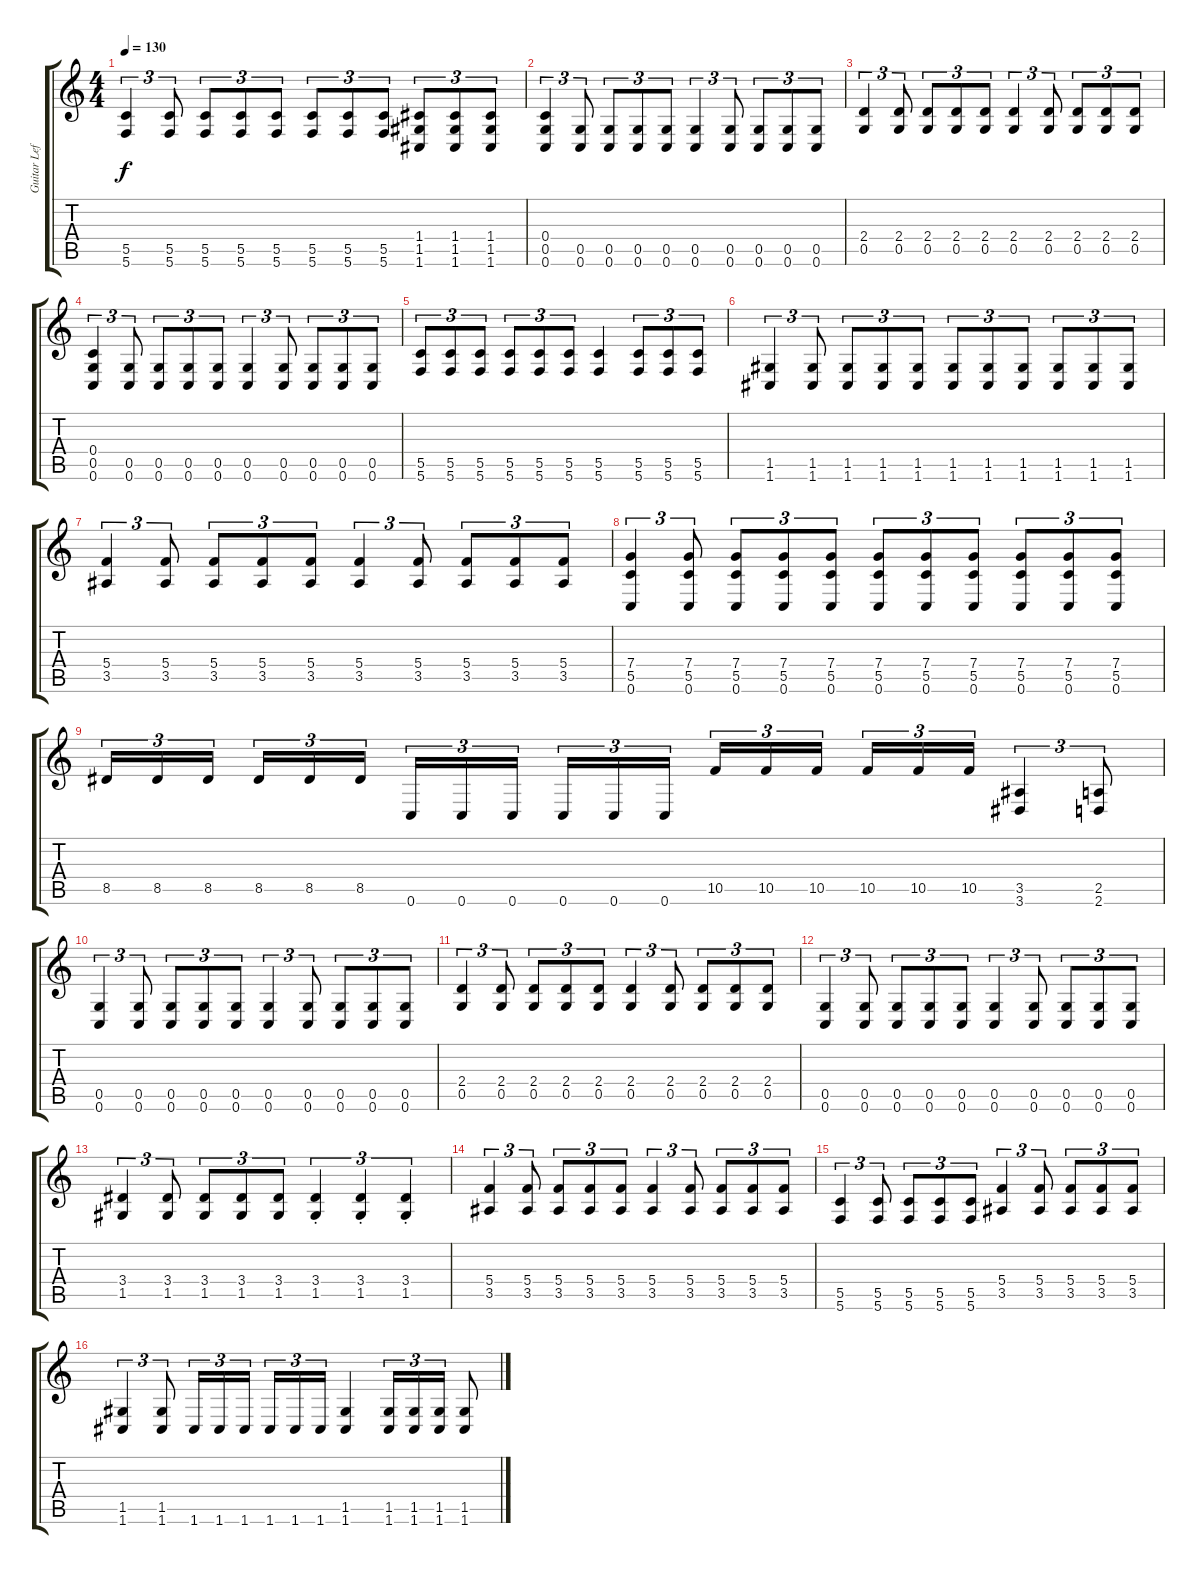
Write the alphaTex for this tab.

\track ("Guitar Left" "Guitar Lef") {instrument distortionguitar}
\staff {score tabs}
\tuning (D4 A3 F3 C3 G2 C2) {hide}
\ts (4 4)
\tempo 130
\clef g2
\ks c
(5.5 5.6).4{tu (3 2) dy f} (5.5 5.6).8{tu (3 2)} (5.5 5.6).8{tu (3 2)} (5.5 5.6).8{tu (3 2)} (5.5 5.6).8{tu (3 2)} (5.5 5.6).8{tu (3 2)} (5.5 5.6).8{tu (3 2)} (5.5 5.6).8{tu (3 2)} (1.4 1.5 1.6).8{tu (3 2)} (1.4 1.5 1.6).8{tu (3 2)} (1.4 1.5 1.6).8{tu (3 2)} |
(0.4 0.5 0.6).4{tu (3 2)} (0.5 0.6).8{tu (3 2)} (0.5 0.6).8{tu (3 2)} (0.5 0.6).8{tu (3 2)} (0.5 0.6).8{tu (3 2)} (0.5 0.6).4{tu (3 2)} (0.5 0.6).8{tu (3 2)} (0.5 0.6).8{tu (3 2)} (0.5 0.6).8{tu (3 2)} (0.5 0.6).8{tu (3 2)} |
(2.4 0.5).4{tu (3 2)} (2.4 0.5).8{tu (3 2)} (2.4 0.5).8{tu (3 2)} (2.4 0.5).8{tu (3 2)} (2.4 0.5).8{tu (3 2)} (2.4 0.5).4{tu (3 2)} (2.4 0.5).8{tu (3 2)} (2.4 0.5).8{tu (3 2)} (2.4 0.5).8{tu (3 2)} (2.4 0.5).8{tu (3 2)} |
(0.4 0.5 0.6).4{tu (3 2)} (0.5 0.6).8{tu (3 2)} (0.5 0.6).8{tu (3 2)} (0.5 0.6).8{tu (3 2)} (0.5 0.6).8{tu (3 2)} (0.5 0.6).4{tu (3 2)} (0.5 0.6).8{tu (3 2)} (0.5 0.6).8{tu (3 2)} (0.5 0.6).8{tu (3 2)} (0.5 0.6).8{tu (3 2)} |
(5.5 5.6).8{tu (3 2)} (5.5 5.6).8{tu (3 2)} (5.5 5.6).8{tu (3 2)} (5.5 5.6).8{tu (3 2)} (5.5 5.6).8{tu (3 2)} (5.5 5.6).8{tu (3 2)} (5.5 5.6).4 (5.5 5.6).8{tu (3 2)} (5.5 5.6).8{tu (3 2)} (5.5 5.6).8{tu (3 2)} |
(1.5 1.6).4{tu (3 2)} (1.5 1.6).8{tu (3 2)} (1.5 1.6).8{tu (3 2)} (1.5 1.6).8{tu (3 2)} (1.5 1.6).8{tu (3 2)} (1.5 1.6).8{tu (3 2)} (1.5 1.6).8{tu (3 2)} (1.5 1.6).8{tu (3 2)} (1.5 1.6).8{tu (3 2)} (1.5 1.6).8{tu (3 2)} (1.5 1.6).8{tu (3 2)} |
(5.4 3.5).4{tu (3 2)} (5.4 3.5).8{tu (3 2)} (5.4 3.5).8{tu (3 2)} (5.4 3.5).8{tu (3 2)} (5.4 3.5).8{tu (3 2)} (5.4 3.5).4{tu (3 2)} (5.4 3.5).8{tu (3 2)} (5.4 3.5).8{tu (3 2)} (5.4 3.5).8{tu (3 2)} (5.4 3.5).8{tu (3 2)} |
(7.4 5.5 0.6).4{tu (3 2)} (7.4 5.5 0.6).8{tu (3 2)} (7.4 5.5 0.6).8{tu (3 2)} (7.4 5.5 0.6).8{tu (3 2)} (7.4 5.5 0.6).8{tu (3 2)} (7.4 5.5 0.6).8{tu (3 2)} (7.4 5.5 0.6).8{tu (3 2)} (7.4 5.5 0.6).8{tu (3 2)} (7.4 5.5 0.6).8{tu (3 2)} (7.4 5.5 0.6).8{tu (3 2)} (7.4 5.5 0.6).8{tu (3 2)} |
8.5.16{tu (3 2)} 8.5.16{tu (3 2)} 8.5.16{tu (3 2)} 8.5.16{tu (3 2)} 8.5.16{tu (3 2)} 8.5.16{tu (3 2)} 0.6.16{tu (3 2)} 0.6.16{tu (3 2)} 0.6.16{tu (3 2)} 0.6.16{tu (3 2)} 0.6.16{tu (3 2)} 0.6.16{tu (3 2)} 10.5.16{tu (3 2)} 10.5.16{tu (3 2)} 10.5.16{tu (3 2)} 10.5.16{tu (3 2)} 10.5.16{tu (3 2)} 10.5.16{tu (3 2)} (3.5 3.6).4{tu (3 2)} (2.5 2.6).8{tu (3 2)} |
(0.5 0.6).4{tu (3 2)} (0.5 0.6).8{tu (3 2)} (0.5 0.6).8{tu (3 2)} (0.5 0.6).8{tu (3 2)} (0.5 0.6).8{tu (3 2)} (0.5 0.6).4{tu (3 2)} (0.5 0.6).8{tu (3 2)} (0.5 0.6).8{tu (3 2)} (0.5 0.6).8{tu (3 2)} (0.5 0.6).8{tu (3 2)} |
(2.4 0.5).4{tu (3 2)} (2.4 0.5).8{tu (3 2)} (2.4 0.5).8{tu (3 2)} (2.4 0.5).8{tu (3 2)} (2.4 0.5).8{tu (3 2)} (2.4 0.5).4{tu (3 2)} (2.4 0.5).8{tu (3 2)} (2.4 0.5).8{tu (3 2)} (2.4 0.5).8{tu (3 2)} (2.4 0.5).8{tu (3 2)} |
(0.5 0.6).4{tu (3 2)} (0.5 0.6).8{tu (3 2)} (0.5 0.6).8{tu (3 2)} (0.5 0.6).8{tu (3 2)} (0.5 0.6).8{tu (3 2)} (0.5 0.6).4{tu (3 2)} (0.5 0.6).8{tu (3 2)} (0.5 0.6).8{tu (3 2)} (0.5 0.6).8{tu (3 2)} (0.5 0.6).8{tu (3 2)} |
(3.4 1.5).4{tu (3 2)} (3.4 1.5).8{tu (3 2)} (3.4 1.5).8{tu (3 2)} (3.4 1.5).8{tu (3 2)} (3.4 1.5).8{tu (3 2)} (3.4{st} 1.5{st}).4{tu (3 2)} (3.4{st} 1.5{st}).4{tu (3 2)} (3.4{st} 1.5{st}).4{tu (3 2)} |
(5.4 3.5).4{tu (3 2)} (5.4 3.5).8{tu (3 2)} (5.4 3.5).8{tu (3 2)} (5.4 3.5).8{tu (3 2)} (5.4 3.5).8{tu (3 2)} (5.4 3.5).4{tu (3 2)} (5.4 3.5).8{tu (3 2)} (5.4 3.5).8{tu (3 2)} (5.4 3.5).8{tu (3 2)} (5.4 3.5).8{tu (3 2)} |
(5.5 5.6).4{tu (3 2)} (5.5 5.6).8{tu (3 2)} (5.5 5.6).8{tu (3 2)} (5.5 5.6).8{tu (3 2)} (5.5 5.6).8{tu (3 2)} (5.4 3.5).4{tu (3 2)} (5.4 3.5).8{tu (3 2)} (5.4 3.5).8{tu (3 2)} (5.4 3.5).8{tu (3 2)} (5.4 3.5).8{tu (3 2)} |
(1.5 1.6).4{tu (3 2)} (1.5 1.6).8{tu (3 2)} 1.6.16{tu (3 2)} 1.6.16{tu (3 2)} 1.6.16{tu (3 2)} 1.6.16{tu (3 2)} 1.6.16{tu (3 2)} 1.6.16{tu (3 2)} (1.5 1.6).4 (1.5 1.6).16{tu (3 2)} (1.5 1.6).16{tu (3 2)} (1.5 1.6).16{tu (3 2)} (1.5 1.6).8
